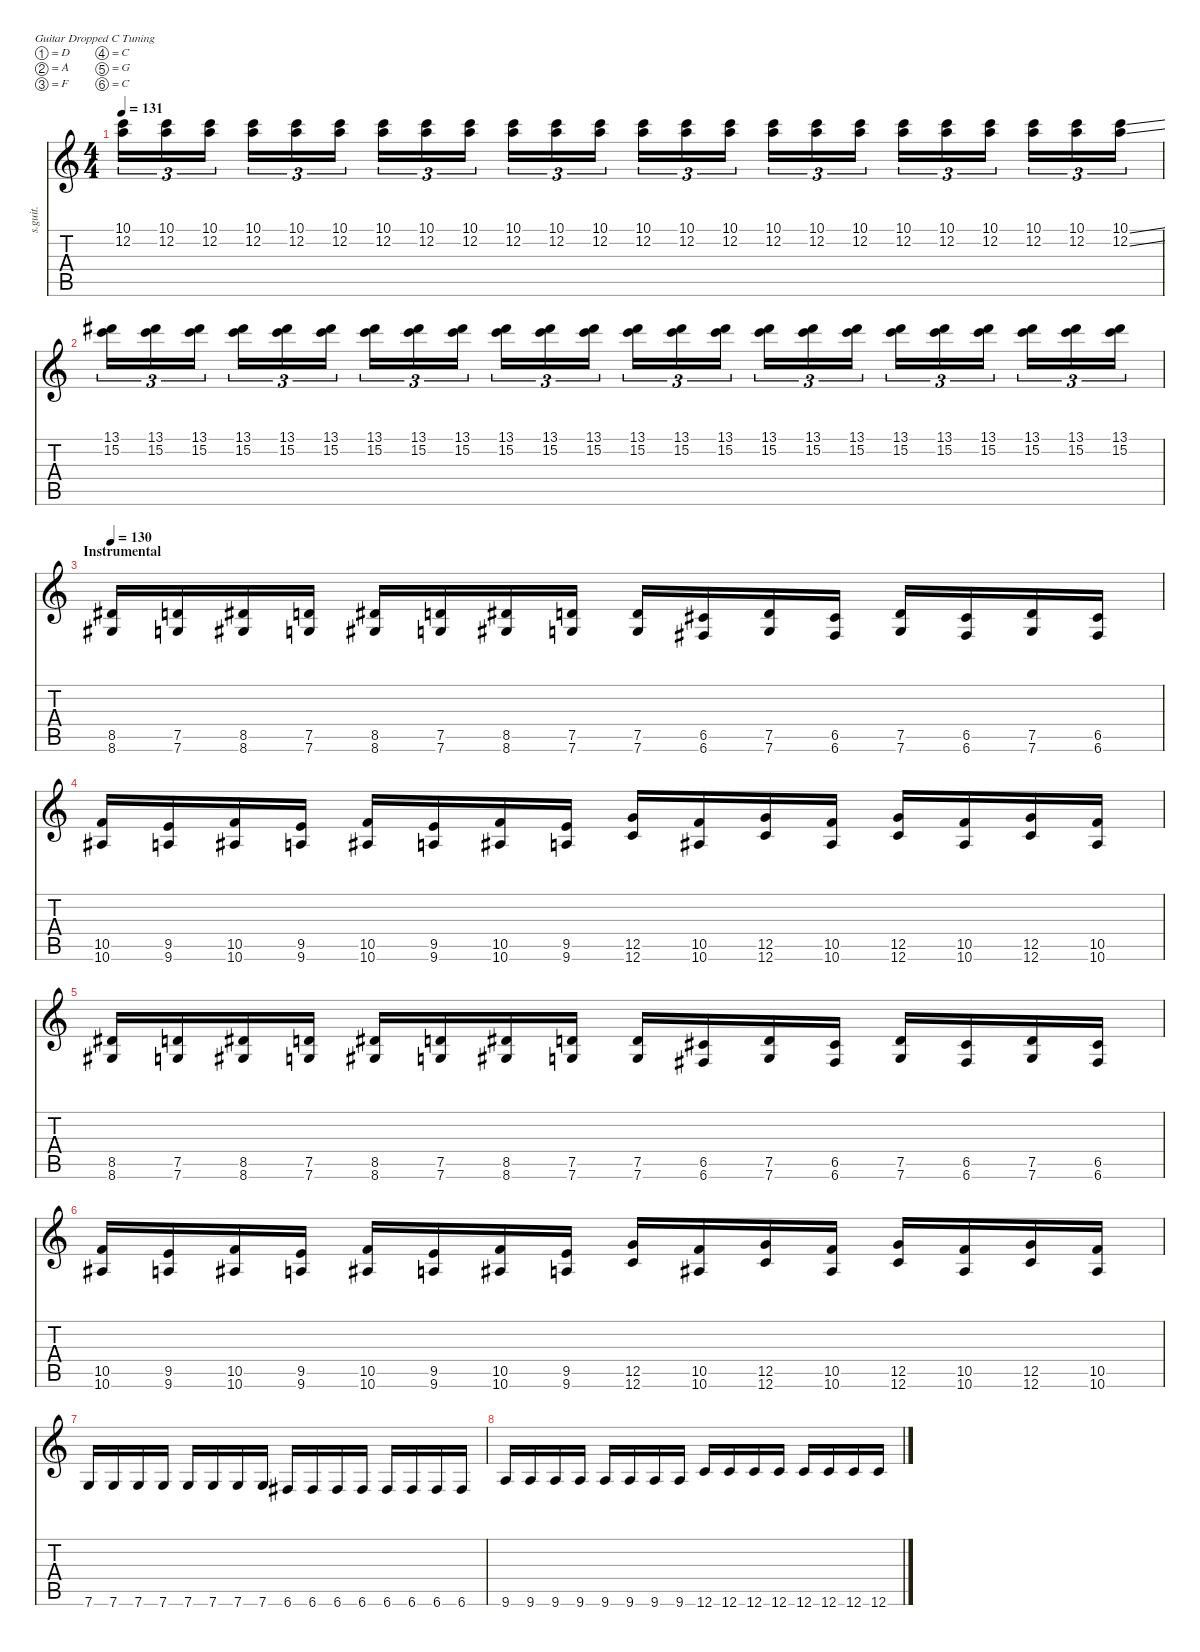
\defaultSystemsLayout 4
\hideDynamics
\bracketExtendMode nobrackets
\track ("Daron Malakian | Master" "s.guit.") {instrument distortionguitar}
\staff {score tabs}
\tuning (D4 A3 F3 C3 G2 C2)
\ts (4 4)
\tempo 131
\clef g2
\ks c
(10.1 12.2).16{tu (3 2) lyrics (0 "") lyrics (1 "") lyrics (2 "") lyrics (3 "") lyrics (4 "") dy f} (10.1 12.2).16{tu (3 2) lyrics (0 "") lyrics (1 "") lyrics (2 "") lyrics (3 "") lyrics (4 "")} (10.1 12.2).16{tu (3 2) lyrics (0 "") lyrics (1 "") lyrics (2 "") lyrics (3 "") lyrics (4 "")} (10.1 12.2).16{tu (3 2) lyrics (0 "") lyrics (1 "") lyrics (2 "") lyrics (3 "") lyrics (4 "")} (10.1 12.2).16{tu (3 2) lyrics (0 "") lyrics (1 "") lyrics (2 "") lyrics (3 "") lyrics (4 "")} (10.1 12.2).16{tu (3 2) lyrics (0 "") lyrics (1 "") lyrics (2 "") lyrics (3 "") lyrics (4 "")} (10.1 12.2).16{tu (3 2) lyrics (0 "") lyrics (1 "") lyrics (2 "") lyrics (3 "") lyrics (4 "")} (10.1 12.2).16{tu (3 2) lyrics (0 "") lyrics (1 "") lyrics (2 "") lyrics (3 "") lyrics (4 "")} (10.1 12.2).16{tu (3 2) lyrics (0 "") lyrics (1 "") lyrics (2 "") lyrics (3 "") lyrics (4 "")} (10.1 12.2).16{tu (3 2) lyrics (0 "") lyrics (1 "") lyrics (2 "") lyrics (3 "") lyrics (4 "")} (10.1 12.2).16{tu (3 2) lyrics (0 "") lyrics (1 "") lyrics (2 "") lyrics (3 "") lyrics (4 "")} (10.1 12.2).16{tu (3 2) lyrics (0 "") lyrics (1 "") lyrics (2 "") lyrics (3 "") lyrics (4 "")} (10.1 12.2).16{tu (3 2) lyrics (0 "") lyrics (1 "") lyrics (2 "") lyrics (3 "") lyrics (4 "")} (10.1 12.2).16{tu (3 2) lyrics (0 "") lyrics (1 "") lyrics (2 "") lyrics (3 "") lyrics (4 "")} (10.1 12.2).16{tu (3 2) lyrics (0 "") lyrics (1 "") lyrics (2 "") lyrics (3 "") lyrics (4 "")} (10.1 12.2).16{tu (3 2) lyrics (0 "") lyrics (1 "") lyrics (2 "") lyrics (3 "") lyrics (4 "")} (10.1 12.2).16{tu (3 2) lyrics (0 "") lyrics (1 "") lyrics (2 "") lyrics (3 "") lyrics (4 "")} (10.1 12.2).16{tu (3 2) lyrics (0 "") lyrics (1 "") lyrics (2 "") lyrics (3 "") lyrics (4 "")} (10.1 12.2).16{tu (3 2) lyrics (0 "") lyrics (1 "") lyrics (2 "") lyrics (3 "") lyrics (4 "")} (10.1 12.2).16{tu (3 2) lyrics (0 "") lyrics (1 "") lyrics (2 "") lyrics (3 "") lyrics (4 "")} (10.1 12.2).16{tu (3 2) lyrics (0 "") lyrics (1 "") lyrics (2 "") lyrics (3 "") lyrics (4 "")} (10.1 12.2).16{tu (3 2) lyrics (0 "") lyrics (1 "") lyrics (2 "") lyrics (3 "") lyrics (4 "")} (10.1 12.2).16{tu (3 2) lyrics (0 "") lyrics (1 "") lyrics (2 "") lyrics (3 "") lyrics (4 "")} (10.1{ss} 12.2{ss}).16{tu (3 2) lyrics (0 "") lyrics (1 "") lyrics (2 "") lyrics (3 "") lyrics (4 "")} |
(13.1{acc #} 15.2).16{tu (3 2) lyrics (0 "") lyrics (1 "") lyrics (2 "") lyrics (3 "") lyrics (4 "")} (13.1{acc #} 15.2).16{tu (3 2) lyrics (0 "") lyrics (1 "") lyrics (2 "") lyrics (3 "") lyrics (4 "")} (13.1{acc #} 15.2).16{tu (3 2) lyrics (0 "") lyrics (1 "") lyrics (2 "") lyrics (3 "") lyrics (4 "")} (13.1{acc #} 15.2).16{tu (3 2) lyrics (0 "") lyrics (1 "") lyrics (2 "") lyrics (3 "") lyrics (4 "")} (13.1{acc #} 15.2).16{tu (3 2) lyrics (0 "") lyrics (1 "") lyrics (2 "") lyrics (3 "") lyrics (4 "")} (13.1{acc #} 15.2).16{tu (3 2) lyrics (0 "") lyrics (1 "") lyrics (2 "") lyrics (3 "") lyrics (4 "")} (13.1{acc #} 15.2).16{tu (3 2) lyrics (0 "") lyrics (1 "") lyrics (2 "") lyrics (3 "") lyrics (4 "")} (13.1{acc #} 15.2).16{tu (3 2) lyrics (0 "") lyrics (1 "") lyrics (2 "") lyrics (3 "") lyrics (4 "")} (13.1{acc #} 15.2).16{tu (3 2) lyrics (0 "") lyrics (1 "") lyrics (2 "") lyrics (3 "") lyrics (4 "")} (13.1{acc #} 15.2).16{tu (3 2) lyrics (0 "") lyrics (1 "") lyrics (2 "") lyrics (3 "") lyrics (4 "")} (13.1{acc #} 15.2).16{tu (3 2) lyrics (0 "") lyrics (1 "") lyrics (2 "") lyrics (3 "") lyrics (4 "")} (13.1{acc #} 15.2).16{tu (3 2) lyrics (0 "") lyrics (1 "") lyrics (2 "") lyrics (3 "") lyrics (4 "")} (13.1{acc #} 15.2).16{tu (3 2) lyrics (0 "") lyrics (1 "") lyrics (2 "") lyrics (3 "") lyrics (4 "")} (13.1{acc #} 15.2).16{tu (3 2) lyrics (0 "") lyrics (1 "") lyrics (2 "") lyrics (3 "") lyrics (4 "")} (13.1{acc #} 15.2).16{tu (3 2) lyrics (0 "") lyrics (1 "") lyrics (2 "") lyrics (3 "") lyrics (4 "")} (13.1{acc #} 15.2).16{tu (3 2) lyrics (0 "") lyrics (1 "") lyrics (2 "") lyrics (3 "") lyrics (4 "")} (13.1{acc #} 15.2).16{tu (3 2) lyrics (0 "") lyrics (1 "") lyrics (2 "") lyrics (3 "") lyrics (4 "")} (13.1{acc #} 15.2).16{tu (3 2) lyrics (0 "") lyrics (1 "") lyrics (2 "") lyrics (3 "") lyrics (4 "")} (13.1{acc #} 15.2).16{tu (3 2) lyrics (0 "") lyrics (1 "") lyrics (2 "") lyrics (3 "") lyrics (4 "")} (13.1{acc #} 15.2).16{tu (3 2) lyrics (0 "") lyrics (1 "") lyrics (2 "") lyrics (3 "") lyrics (4 "")} (13.1{acc #} 15.2).16{tu (3 2) lyrics (0 "") lyrics (1 "") lyrics (2 "") lyrics (3 "") lyrics (4 "")} (13.1{acc #} 15.2).16{tu (3 2) lyrics (0 "") lyrics (1 "") lyrics (2 "") lyrics (3 "") lyrics (4 "")} (13.1{acc #} 15.2).16{tu (3 2) lyrics (0 "") lyrics (1 "") lyrics (2 "") lyrics (3 "") lyrics (4 "")} (13.1{acc #} 15.2).16{tu (3 2) lyrics (0 "") lyrics (1 "") lyrics (2 "") lyrics (3 "") lyrics (4 "")} |
\section ("" "Instrumental")
\tempo 130
(8.5{acc #} 8.6{acc #}).16{lyrics (0 "") lyrics (1 "") lyrics (2 "") lyrics (3 "") lyrics (4 "")} (7.5 7.6).16{lyrics (0 "") lyrics (1 "") lyrics (2 "") lyrics (3 "") lyrics (4 "")} (8.5{acc #} 8.6{acc #}).16{lyrics (0 "") lyrics (1 "") lyrics (2 "") lyrics (3 "") lyrics (4 "")} (7.5 7.6).16{lyrics (0 "") lyrics (1 "") lyrics (2 "") lyrics (3 "") lyrics (4 "")} (8.5{acc #} 8.6{acc #}).16{lyrics (0 "") lyrics (1 "") lyrics (2 "") lyrics (3 "") lyrics (4 "")} (7.5 7.6).16{lyrics (0 "") lyrics (1 "") lyrics (2 "") lyrics (3 "") lyrics (4 "")} (8.5{acc #} 8.6{acc #}).16{lyrics (0 "") lyrics (1 "") lyrics (2 "") lyrics (3 "") lyrics (4 "")} (7.5 7.6).16{lyrics (0 "") lyrics (1 "") lyrics (2 "") lyrics (3 "") lyrics (4 "")} (7.5 7.6).16{lyrics (0 "") lyrics (1 "") lyrics (2 "") lyrics (3 "") lyrics (4 "")} (6.5{acc #} 6.6{acc #}).16{lyrics (0 "") lyrics (1 "") lyrics (2 "") lyrics (3 "") lyrics (4 "")} (7.5 7.6).16{lyrics (0 "") lyrics (1 "") lyrics (2 "") lyrics (3 "") lyrics (4 "")} (6.5{acc #} 6.6{acc #}).16{lyrics (0 "") lyrics (1 "") lyrics (2 "") lyrics (3 "") lyrics (4 "")} (7.5 7.6).16{lyrics (0 "") lyrics (1 "") lyrics (2 "") lyrics (3 "") lyrics (4 "")} (6.5{acc #} 6.6{acc #}).16{lyrics (0 "") lyrics (1 "") lyrics (2 "") lyrics (3 "") lyrics (4 "")} (7.5 7.6).16{lyrics (0 "") lyrics (1 "") lyrics (2 "") lyrics (3 "") lyrics (4 "")} (6.5{acc #} 6.6{acc #}).16{lyrics (0 "") lyrics (1 "") lyrics (2 "") lyrics (3 "") lyrics (4 "")} |
(10.5 10.6{acc #}).16{lyrics (0 "") lyrics (1 "") lyrics (2 "") lyrics (3 "") lyrics (4 "")} (9.5 9.6).16{lyrics (0 "") lyrics (1 "") lyrics (2 "") lyrics (3 "") lyrics (4 "")} (10.5 10.6{acc #}).16{lyrics (0 "") lyrics (1 "") lyrics (2 "") lyrics (3 "") lyrics (4 "")} (9.5 9.6).16{lyrics (0 "") lyrics (1 "") lyrics (2 "") lyrics (3 "") lyrics (4 "")} (10.5 10.6{acc #}).16{lyrics (0 "") lyrics (1 "") lyrics (2 "") lyrics (3 "") lyrics (4 "")} (9.5 9.6).16{lyrics (0 "") lyrics (1 "") lyrics (2 "") lyrics (3 "") lyrics (4 "")} (10.5 10.6{acc #}).16{lyrics (0 "") lyrics (1 "") lyrics (2 "") lyrics (3 "") lyrics (4 "")} (9.5 9.6).16{lyrics (0 "") lyrics (1 "") lyrics (2 "") lyrics (3 "") lyrics (4 "")} (12.5 12.6).16{lyrics (0 "") lyrics (1 "") lyrics (2 "") lyrics (3 "") lyrics (4 "")} (10.5 10.6{acc #}).16{lyrics (0 "") lyrics (1 "") lyrics (2 "") lyrics (3 "") lyrics (4 "")} (12.5 12.6).16{lyrics (0 "") lyrics (1 "") lyrics (2 "") lyrics (3 "") lyrics (4 "")} (10.5 10.6{acc #}).16{lyrics (0 "") lyrics (1 "") lyrics (2 "") lyrics (3 "") lyrics (4 "")} (12.5 12.6).16{lyrics (0 "") lyrics (1 "") lyrics (2 "") lyrics (3 "") lyrics (4 "")} (10.5 10.6{acc #}).16{lyrics (0 "") lyrics (1 "") lyrics (2 "") lyrics (3 "") lyrics (4 "")} (12.5 12.6).16{lyrics (0 "") lyrics (1 "") lyrics (2 "") lyrics (3 "") lyrics (4 "")} (10.5 10.6{acc #}).16{lyrics (0 "") lyrics (1 "") lyrics (2 "") lyrics (3 "") lyrics (4 "")} |
(8.5{acc #} 8.6{acc #}).16{lyrics (0 "") lyrics (1 "") lyrics (2 "") lyrics (3 "") lyrics (4 "")} (7.5 7.6).16{lyrics (0 "") lyrics (1 "") lyrics (2 "") lyrics (3 "") lyrics (4 "")} (8.5{acc #} 8.6{acc #}).16{lyrics (0 "") lyrics (1 "") lyrics (2 "") lyrics (3 "") lyrics (4 "")} (7.5 7.6).16{lyrics (0 "") lyrics (1 "") lyrics (2 "") lyrics (3 "") lyrics (4 "")} (8.5{acc #} 8.6{acc #}).16{lyrics (0 "") lyrics (1 "") lyrics (2 "") lyrics (3 "") lyrics (4 "")} (7.5 7.6).16{lyrics (0 "") lyrics (1 "") lyrics (2 "") lyrics (3 "") lyrics (4 "")} (8.5{acc #} 8.6{acc #}).16{lyrics (0 "") lyrics (1 "") lyrics (2 "") lyrics (3 "") lyrics (4 "")} (7.5 7.6).16{lyrics (0 "") lyrics (1 "") lyrics (2 "") lyrics (3 "") lyrics (4 "")} (7.5 7.6).16{lyrics (0 "") lyrics (1 "") lyrics (2 "") lyrics (3 "") lyrics (4 "")} (6.5{acc #} 6.6{acc #}).16{lyrics (0 "") lyrics (1 "") lyrics (2 "") lyrics (3 "") lyrics (4 "")} (7.5 7.6).16{lyrics (0 "") lyrics (1 "") lyrics (2 "") lyrics (3 "") lyrics (4 "")} (6.5{acc #} 6.6{acc #}).16{lyrics (0 "") lyrics (1 "") lyrics (2 "") lyrics (3 "") lyrics (4 "")} (7.5 7.6).16{lyrics (0 "") lyrics (1 "") lyrics (2 "") lyrics (3 "") lyrics (4 "")} (6.5{acc #} 6.6{acc #}).16{lyrics (0 "") lyrics (1 "") lyrics (2 "") lyrics (3 "") lyrics (4 "")} (7.5 7.6).16{lyrics (0 "") lyrics (1 "") lyrics (2 "") lyrics (3 "") lyrics (4 "")} (6.5{acc #} 6.6{acc #}).16{lyrics (0 "") lyrics (1 "") lyrics (2 "") lyrics (3 "") lyrics (4 "")} |
(10.5 10.6{acc #}).16{lyrics (0 "") lyrics (1 "") lyrics (2 "") lyrics (3 "") lyrics (4 "")} (9.5 9.6).16{lyrics (0 "") lyrics (1 "") lyrics (2 "") lyrics (3 "") lyrics (4 "")} (10.5 10.6{acc #}).16{lyrics (0 "") lyrics (1 "") lyrics (2 "") lyrics (3 "") lyrics (4 "")} (9.5 9.6).16{lyrics (0 "") lyrics (1 "") lyrics (2 "") lyrics (3 "") lyrics (4 "")} (10.5 10.6{acc #}).16{lyrics (0 "") lyrics (1 "") lyrics (2 "") lyrics (3 "") lyrics (4 "")} (9.5 9.6).16{lyrics (0 "") lyrics (1 "") lyrics (2 "") lyrics (3 "") lyrics (4 "")} (10.5 10.6{acc #}).16{lyrics (0 "") lyrics (1 "") lyrics (2 "") lyrics (3 "") lyrics (4 "")} (9.5 9.6).16{lyrics (0 "") lyrics (1 "") lyrics (2 "") lyrics (3 "") lyrics (4 "")} (12.5 12.6).16{lyrics (0 "") lyrics (1 "") lyrics (2 "") lyrics (3 "") lyrics (4 "")} (10.5 10.6{acc #}).16{lyrics (0 "") lyrics (1 "") lyrics (2 "") lyrics (3 "") lyrics (4 "")} (12.5 12.6).16{lyrics (0 "") lyrics (1 "") lyrics (2 "") lyrics (3 "") lyrics (4 "")} (10.5 10.6{acc #}).16{lyrics (0 "") lyrics (1 "") lyrics (2 "") lyrics (3 "") lyrics (4 "")} (12.5 12.6).16{lyrics (0 "") lyrics (1 "") lyrics (2 "") lyrics (3 "") lyrics (4 "")} (10.5 10.6{acc #}).16{lyrics (0 "") lyrics (1 "") lyrics (2 "") lyrics (3 "") lyrics (4 "")} (12.5 12.6).16{lyrics (0 "") lyrics (1 "") lyrics (2 "") lyrics (3 "") lyrics (4 "")} (10.5 10.6{acc #}).16{lyrics (0 "") lyrics (1 "") lyrics (2 "") lyrics (3 "") lyrics (4 "")} |
7.6.16{lyrics (0 "") lyrics (1 "") lyrics (2 "") lyrics (3 "") lyrics (4 "")} 7.6.16{lyrics (0 "") lyrics (1 "") lyrics (2 "") lyrics (3 "") lyrics (4 "")} 7.6.16{lyrics (0 "") lyrics (1 "") lyrics (2 "") lyrics (3 "") lyrics (4 "")} 7.6.16{lyrics (0 "") lyrics (1 "") lyrics (2 "") lyrics (3 "") lyrics (4 "")} 7.6.16{lyrics (0 "") lyrics (1 "") lyrics (2 "") lyrics (3 "") lyrics (4 "")} 7.6.16{lyrics (0 "") lyrics (1 "") lyrics (2 "") lyrics (3 "") lyrics (4 "")} 7.6.16{lyrics (0 "") lyrics (1 "") lyrics (2 "") lyrics (3 "") lyrics (4 "")} 7.6.16{lyrics (0 "") lyrics (1 "") lyrics (2 "") lyrics (3 "") lyrics (4 "")} 6.6{acc #}.16{lyrics (0 "") lyrics (1 "") lyrics (2 "") lyrics (3 "") lyrics (4 "")} 6.6{acc #}.16{lyrics (0 "") lyrics (1 "") lyrics (2 "") lyrics (3 "") lyrics (4 "")} 6.6{acc #}.16{lyrics (0 "") lyrics (1 "") lyrics (2 "") lyrics (3 "") lyrics (4 "")} 6.6{acc #}.16{lyrics (0 "") lyrics (1 "") lyrics (2 "") lyrics (3 "") lyrics (4 "")} 6.6{acc #}.16{lyrics (0 "") lyrics (1 "") lyrics (2 "") lyrics (3 "") lyrics (4 "")} 6.6{acc #}.16{lyrics (0 "") lyrics (1 "") lyrics (2 "") lyrics (3 "") lyrics (4 "")} 6.6{acc #}.16{lyrics (0 "") lyrics (1 "") lyrics (2 "") lyrics (3 "") lyrics (4 "")} 6.6{acc #}.16{lyrics (0 "") lyrics (1 "") lyrics (2 "") lyrics (3 "") lyrics (4 "")} |
9.6.16{lyrics (0 "") lyrics (1 "") lyrics (2 "") lyrics (3 "") lyrics (4 "")} 9.6.16{lyrics (0 "") lyrics (1 "") lyrics (2 "") lyrics (3 "") lyrics (4 "")} 9.6.16{lyrics (0 "") lyrics (1 "") lyrics (2 "") lyrics (3 "") lyrics (4 "")} 9.6.16{lyrics (0 "") lyrics (1 "") lyrics (2 "") lyrics (3 "") lyrics (4 "")} 9.6.16{lyrics (0 "") lyrics (1 "") lyrics (2 "") lyrics (3 "") lyrics (4 "")} 9.6.16{lyrics (0 "") lyrics (1 "") lyrics (2 "") lyrics (3 "") lyrics (4 "")} 9.6.16{lyrics (0 "") lyrics (1 "") lyrics (2 "") lyrics (3 "") lyrics (4 "")} 9.6.16{lyrics (0 "") lyrics (1 "") lyrics (2 "") lyrics (3 "") lyrics (4 "")} 12.6.16{lyrics (0 "") lyrics (1 "") lyrics (2 "") lyrics (3 "") lyrics (4 "")} 12.6.16{lyrics (0 "") lyrics (1 "") lyrics (2 "") lyrics (3 "") lyrics (4 "")} 12.6.16{lyrics (0 "") lyrics (1 "") lyrics (2 "") lyrics (3 "") lyrics (4 "")} 12.6.16{lyrics (0 "") lyrics (1 "") lyrics (2 "") lyrics (3 "") lyrics (4 "")} 12.6.16{lyrics (0 "") lyrics (1 "") lyrics (2 "") lyrics (3 "") lyrics (4 "")} 12.6.16{lyrics (0 "") lyrics (1 "") lyrics (2 "") lyrics (3 "") lyrics (4 "")} 12.6.16{lyrics (0 "") lyrics (1 "") lyrics (2 "") lyrics (3 "") lyrics (4 "")} 12.6.16{lyrics (0 "") lyrics (1 "") lyrics (2 "") lyrics (3 "") lyrics (4 "")}
